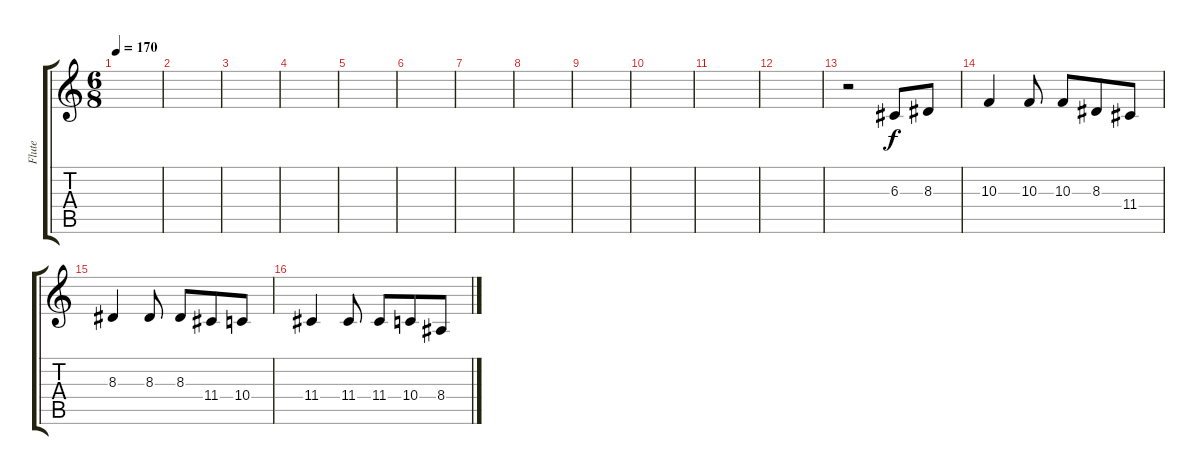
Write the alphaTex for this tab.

\track ("Flute" "Flute") {instrument flute}
\staff {score tabs}
\tuning (E4 B3 G3 D3 A2 E2) {hide}
\ts (6 8)
\tempo 170
\clef g2
\ks c
|
|
|
|
|
|
|
|
|
|
|
|
r.2 6.3.8 8.3.8 |
10.3.4 10.3.8 10.3.8 8.3.8 11.4.8 |
8.3.4 8.3.8 8.3.8 11.4.8 10.4.8 |
11.4.4 11.4.8 11.4.8 10.4.8 8.4.8
